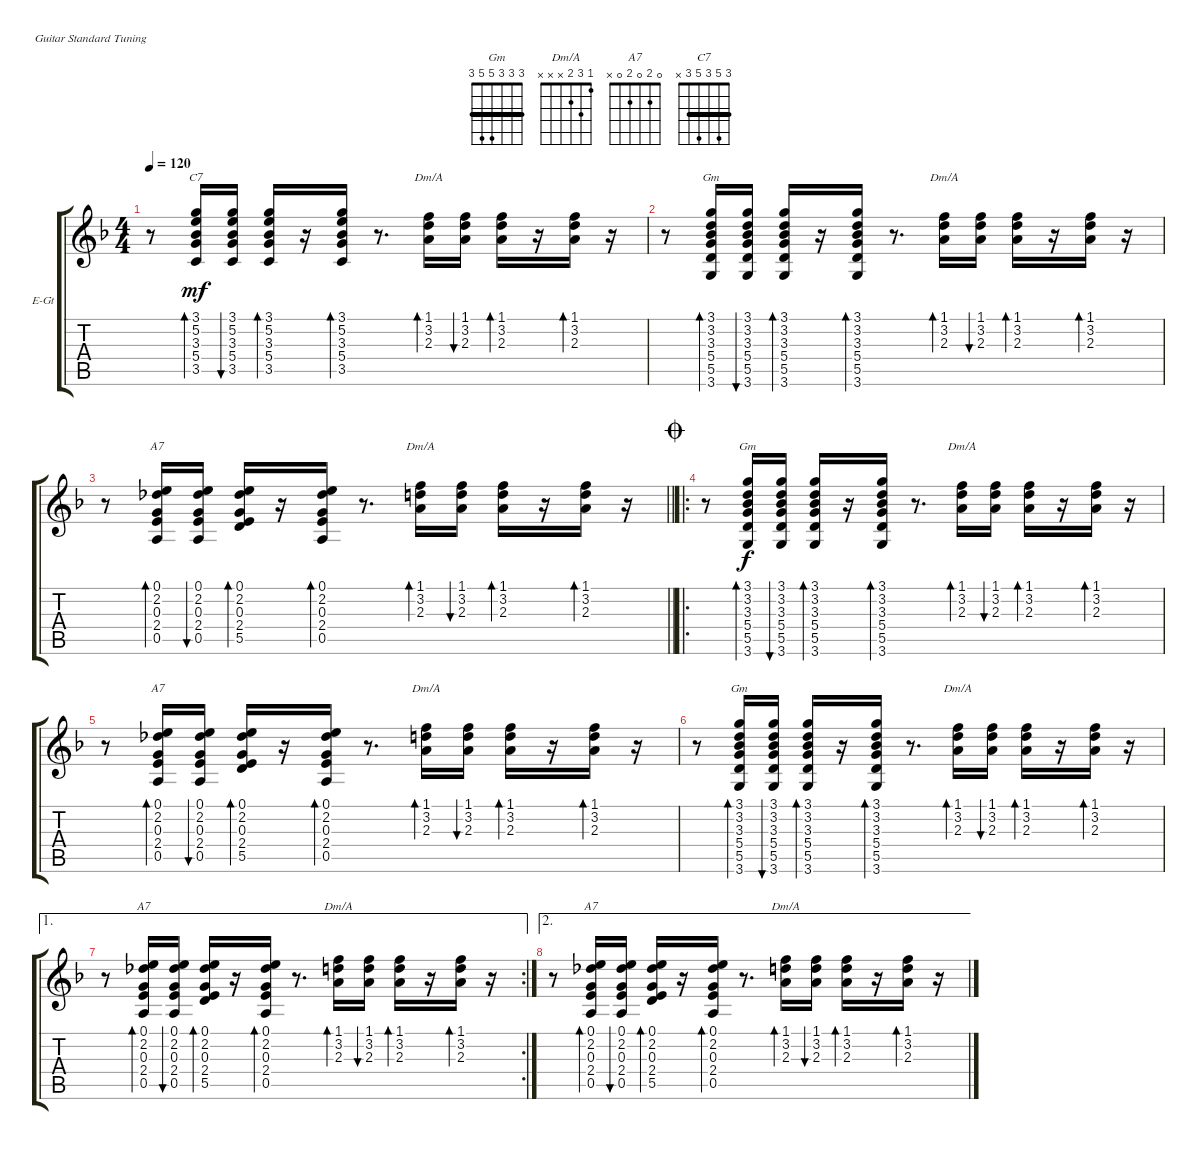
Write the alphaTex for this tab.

\defaultSystemsLayout 4
\bracketExtendMode groupsimilarinstruments
\firstSystemTrackNameOrientation horizontal
\otherSystemsTrackNameOrientation horizontal
\track ("Electric Guitar" "E-Gt") {instrument electricguitarclean}
\staff {score tabs}
\tuning (E4 B3 G3 D3 A2 E2)
\chord ("Gm" 3 3 3 5 5 3) {barre (3 3 3)}
\chord ("Dm/A" 1 3 2 x x x)
\chord ("A7" 0 2 0 2 0 x)
\chord ("C7" 3 5 3 5 3 x) {barre (3 3)}
\ts (4 4)
\tempo 120
\clef g2
\ks f
r.8{dy mf} (3.1 5.2 3.3 5.4 3.5).16{bd 30 ch "C7"} (3.1 5.2 3.3 5.4 3.5).16{bu 30} (5.2 3.3 5.4 3.5 3.1).16{bd 30} r.16 (3.1 5.2 3.3 5.4 3.5).16{bd 30} r.8{d} (1.1 3.2 2.3).16{bd 30 ch "Dm/A"} (1.1 3.2 2.3).16{bu 30} (1.1 3.2 2.3).16{bd 30} r.16 (1.1 3.2 2.3).16{bd 30} r.16 |
r.8 (3.1 3.2 3.3 5.4 3.6 5.5).16{bd 30 ch "Gm"} (3.1 3.2 3.3 5.4 5.5 3.6).16{bu 30} (3.1 3.2 3.3 5.4 5.5 3.6).16{bd 30} r.16 (3.1 3.2 3.3 5.4 5.5 3.6).16{bd 30} r.8{d} (1.1 3.2 2.3).16{bd 30 ch "Dm/A"} (1.1 3.2 2.3).16{bu 30} (1.1 3.2 2.3).16{bd 30} r.16 (1.1 3.2 2.3).16{bd 30} r.16 |
\barLineRight lightlight
r.8 (0.1 2.2 0.3 2.4 0.5).16{bd 30 ch "A7"} (0.1 2.2 0.3 2.4 0.5).16{bu 30} (2.2 0.3 2.4 5.5 0.1).16{bd 30} r.16 (0.1 2.2 0.3 2.4 0.5).16{bd 30} r.8{d} (1.1 3.2 2.3).16{bd 30 ch "Dm/A"} (1.1 3.2 2.3).16{bu 30} (1.1 3.2 2.3).16{bd 30} r.16 (1.1 3.2 2.3).16{bd 30} r.16 |
\ro
\jump coda
r.8 (3.1 3.2 3.3 5.4 3.6 5.5).16{bd 30 ch "Gm" dy f} (3.1 3.2 3.3 5.4 5.5 3.6).16{bu 30} (3.1 3.2 3.3 5.4 5.5 3.6).16{bd 30} r.16 (3.1 3.2 3.3 5.4 5.5 3.6).16{bd 30} r.8{d} (1.1 3.2 2.3).16{bd 30 ch "Dm/A"} (1.1 3.2 2.3).16{bu 30} (1.1 3.2 2.3).16{bd 30} r.16 (1.1 3.2 2.3).16{bd 30} r.16 |
r.8 (0.1 2.2 0.3 2.4 0.5).16{bd 30 ch "A7"} (0.1 2.2 0.3 2.4 0.5).16{bu 30} (2.2 0.3 2.4 5.5 0.1).16{bd 30} r.16 (0.1 2.2 0.3 2.4 0.5).16{bd 30} r.8{d} (1.1 3.2 2.3).16{bd 30 ch "Dm/A"} (1.1 3.2 2.3).16{bu 30} (1.1 3.2 2.3).16{bd 30} r.16 (1.1 3.2 2.3).16{bd 30} r.16 |
r.8 (3.1 3.2 3.3 5.4 3.6 5.5).16{bd 30 ch "Gm"} (3.1 3.2 3.3 5.4 5.5 3.6).16{bu 30} (3.1 3.2 3.3 5.4 5.5 3.6).16{bd 30} r.16 (3.1 3.2 3.3 5.4 5.5 3.6).16{bd 30} r.8{d} (1.1 3.2 2.3).16{bd 30 ch "Dm/A"} (1.1 3.2 2.3).16{bu 30} (1.1 3.2 2.3).16{bd 30} r.16 (1.1 3.2 2.3).16{bd 30} r.16 |
\ae 1
\rc 2
r.8 (0.1 2.2 0.3 2.4 0.5).16{bd 30 ch "A7"} (0.1 2.2 0.3 2.4 0.5).16{bu 30} (2.2 0.3 2.4 5.5 0.1).16{bd 30} r.16 (0.1 2.2 0.3 2.4 0.5).16{bd 30} r.8{d} (1.1 3.2 2.3).16{bd 30 ch "Dm/A"} (1.1 3.2 2.3).16{bu 30} (1.1 3.2 2.3).16{bd 30} r.16 (1.1 3.2 2.3).16{bd 30} r.16 |
\ae 2
r.8 (0.1 2.2 0.3 2.4 0.5).16{bd 30 ch "A7"} (0.1 2.2 0.3 2.4 0.5).16{bu 30} (2.2 0.3 2.4 5.5 0.1).16{bd 30} r.16 (0.1 2.2 0.3 2.4 0.5).16{bd 30} r.8{d} (1.1 3.2 2.3).16{bd 30 ch "Dm/A"} (1.1 3.2 2.3).16{bu 30} (1.1 3.2 2.3).16{bd 30} r.16 (1.1 3.2 2.3).16{bd 30} r.16
